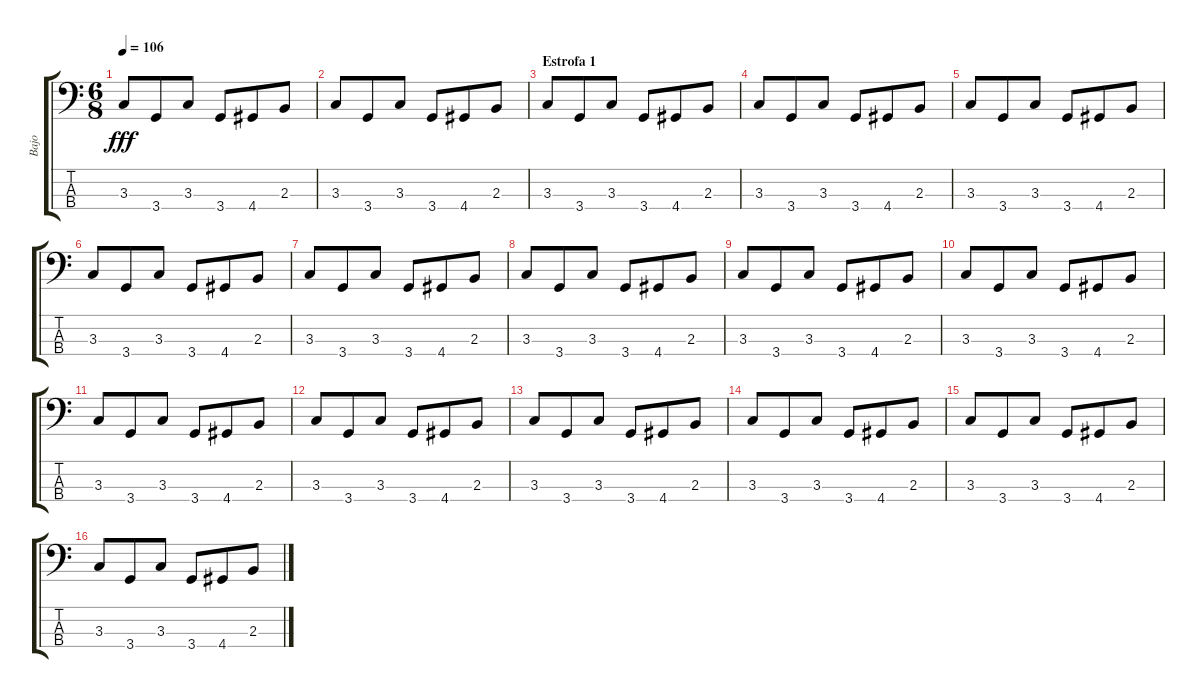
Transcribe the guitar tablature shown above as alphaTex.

\track ("Bajo" "Bajo") {instrument electricbassfinger}
\staff {score tabs}
\tuning (G2 D2 A1 E1) {hide}
\ts (6 8)
\tempo 106
\clef f4
\ks c
3.3.8{dy fff} 3.4.8 3.3.8 3.4.8 4.4.8 2.3.8 |
3.3.8 3.4.8 3.3.8 3.4.8 4.4.8 2.3.8 |
\section ("" "Estrofa 1")
3.3.8 3.4.8 3.3.8 3.4.8 4.4.8 2.3.8 |
3.3.8 3.4.8 3.3.8 3.4.8 4.4.8 2.3.8 |
3.3.8 3.4.8 3.3.8 3.4.8 4.4.8 2.3.8 |
3.3.8 3.4.8 3.3.8 3.4.8 4.4.8 2.3.8 |
3.3.8 3.4.8 3.3.8 3.4.8 4.4.8 2.3.8 |
3.3.8 3.4.8 3.3.8 3.4.8 4.4.8 2.3.8 |
3.3.8 3.4.8 3.3.8 3.4.8 4.4.8 2.3.8 |
3.3.8 3.4.8 3.3.8 3.4.8 4.4.8 2.3.8 |
3.3.8 3.4.8 3.3.8 3.4.8 4.4.8 2.3.8 |
3.3.8 3.4.8 3.3.8 3.4.8 4.4.8 2.3.8 |
3.3.8 3.4.8 3.3.8 3.4.8 4.4.8 2.3.8 |
3.3.8 3.4.8 3.3.8 3.4.8 4.4.8 2.3.8 |
3.3.8 3.4.8 3.3.8 3.4.8 4.4.8 2.3.8 |
3.3.8 3.4.8 3.3.8 3.4.8 4.4.8 2.3.8
